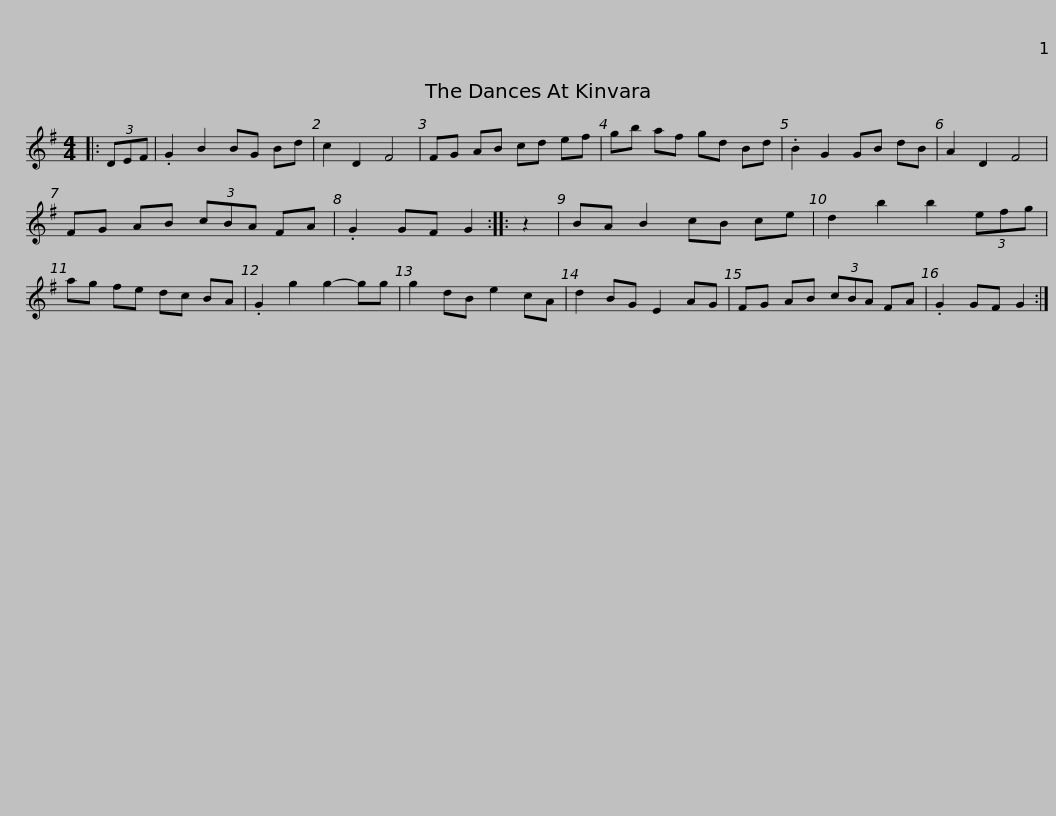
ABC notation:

X:1
L:1/8
M:4/4
I:linebreak $
K:G
V:1 treble
V:1
|: (3DEF | .G2 B2 BG Bd | c2 D2 F4 | FG AB cd ef | gb af gd Bd | %5
 .B2 G2 GB dB | A2 D2 F4 |$ FG AB (3cBA FA | .G2 GF G2 :: z2 | %10
 BA B2 cB ce | d2 b2 b2 (3efg | ag fe dc BA | .G2 g2 g2- gg |$ g2 dB e2 cA | %15
 d2 BG E2 AG | FG AB (3cBA FA | .G2 GF G2 :| %18
